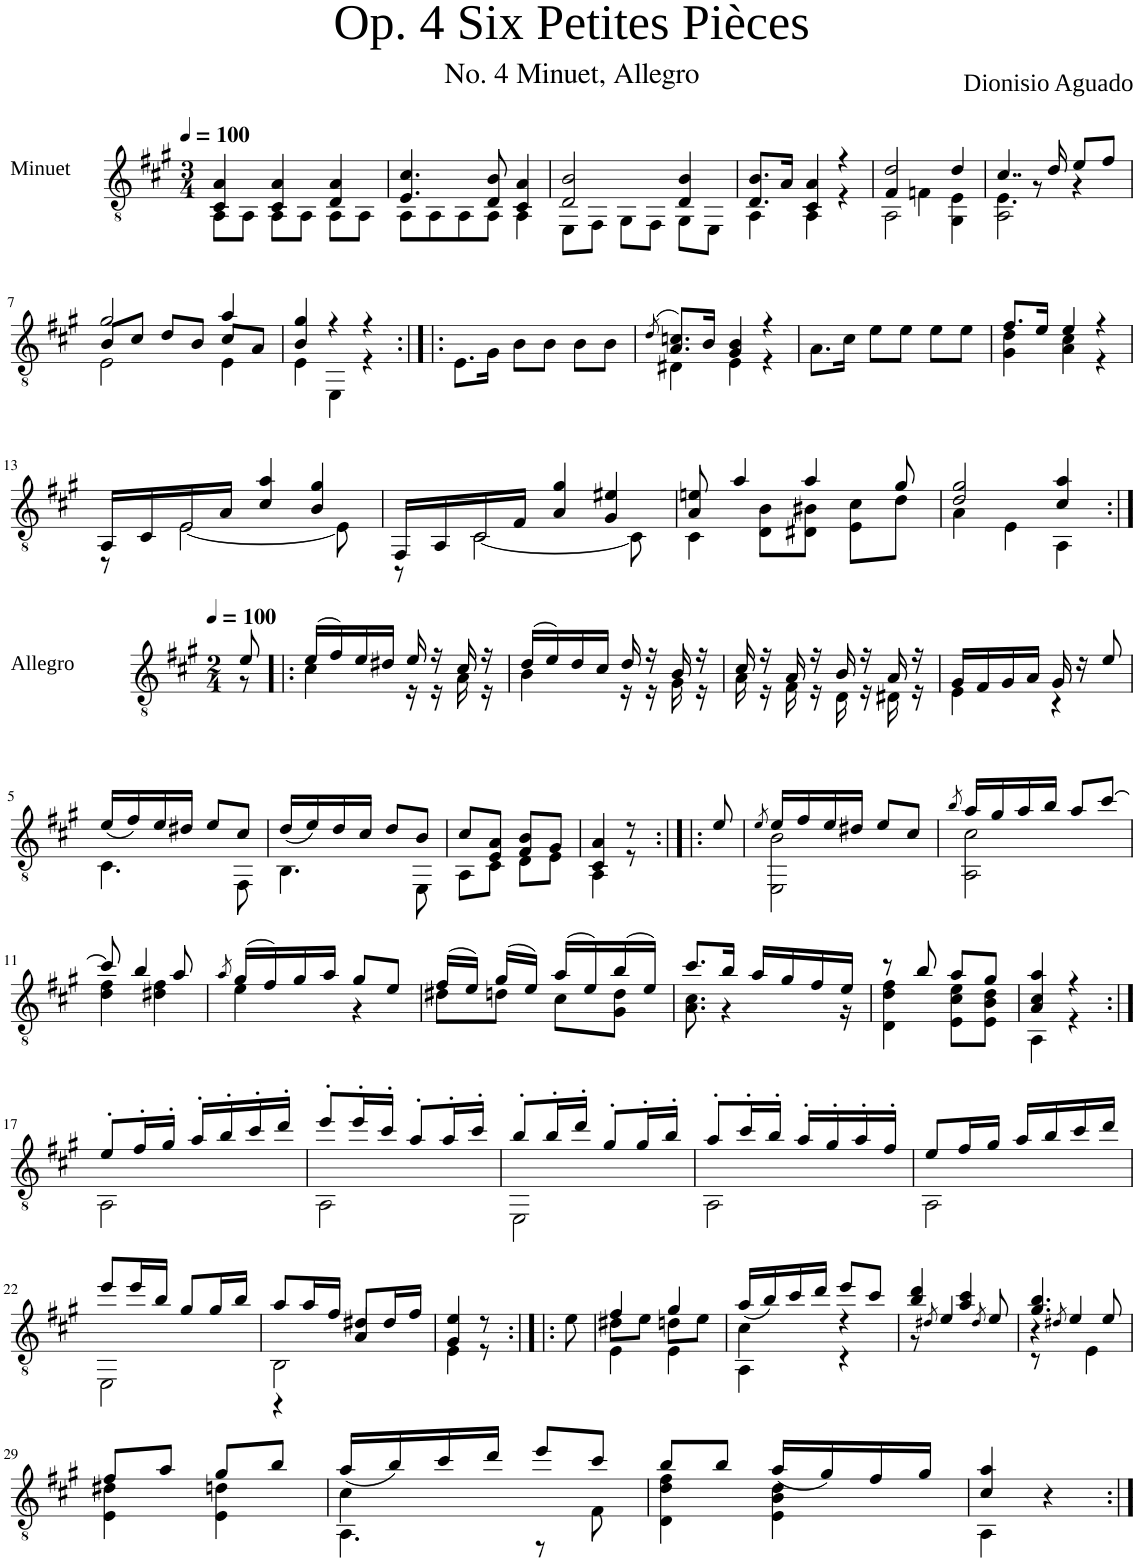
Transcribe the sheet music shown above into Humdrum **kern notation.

**kern
*part1
*staff1
*I"Guitar
*clefGv2
*k[f#c#g#]
*M3/4
*MM100
=1
*^
4C#/ 4A/	8AA\L
.	8AA\J
4C#/ 4A/	8AA\L
.	8AA\J
4D/ 4A/	8AA\L
.	8AA\J
=2	=2
4.E/ 4.c#/	8AA\L
.	8AA\
.	8AA\
8D/ 8B/	8AA\J
4C#/ 4A/	4AA\
=3	=3
2D/ 2B/	8EE\L
.	8FF#\J
.	8GG#\L
.	8FF#\J
4D/ 4B/	8GG#\L
.	8EE\J
=4	=4
8.D/ 8.B/L	4AA\
16A/Jk	.
4C#/ 4A/	4AA\
4r	4r
=5	=5
*	*^
2d/	4F#/	2AA\
.	4Fn\	.
4d/	4E\	4GG#\
=6	=6	=6
4..c#/	4.E\	2AA\
.	8r	.
16d/	.	.
8e/L	4r	4ryy
8f#/J	.	.
!!LO:LB:g=z	!!	!!
=7	=7	=7
2g#/	2E\	8B/L
.	.	8c#/J
.	.	8d/L
.	.	8B/J
4a/	4E\	8c#/L
.	.	8A/J
*	*v	*v
=8	=8
4B/ 4g#/	4E\
4r	4EE\
4r	4r
*v	*v
=9:|!|:
8.E\L
16G#\Jk
8B\L
8B\J
8B\L
8B\J
=10
(8qd/
*^
8.A/ 8.cn/L)	4D#X\
16B/Jk	.
4G#/ 4B/	4E\
4r	4r
*v	*v
=11
8.A\L
16c#\Jk
8e\L
8e\J
8e\L
8e\J
=12
*^
8.f#/L	4G#\ 4d\
16e/Jk	.
4e/	4A\ 4c#\
4r	4r
!!LO:LB:g=z	!!
=13	=13
16AA/LL	8r
16C#/	.
!LO:N:head=open	!LO:N:head=open
16E/	[2E\
16A/JJ	.
4c#/ 4a/	.
4B/ 4g#/	.
.	8E\]
=14	=14
16FF#/LL	8r
16AA/	.
!LO:N:head=open	!
16C#/	[2C#\
16F#/JJ	.
4A/ 4g#/	.
4G#/ 4e#X/	.
.	8C#\]
=15	=15
*	*^
8A/ 8en/	4C#\	2ryy
4a/	.	.
.	8D\ 8B\L	.
4a/	8D#X\ 8B#X\J	.
.	8c#\L	4E\
8g#/	8d\J	.
*	*v	*v
=16	=16
2d/ 2g#/	4A\
.	4E\
4c#/ 4a/	4AA\
!!LO:LB:g=z	!!
=:|!	=:|!
*M2/4	*
*MM100	*
8e/	8r
=1!|:	=1!|:
(16e/LL	4c#\
16f#/)	.
16e/	.
16d#X/JJ	.
16e/	16r
16r	16r
16c#/	16A\
16r	16r
=2	=2
(16d/LL	4B\
16e/)	.
16d/	.
16c#/JJ	.
16d/	16r
16r	16r
16B/	16G#\
16r	16r
=3	=3
16c#/	16A\
16r	16r
16A/	16F#\
16r	16r
16B/	16D\
16r	16r
16A/	16D#X\
16r	16r
=4	=4
16G#/LL	4E\
16F#/	.
16G#/	.
16A/JJ	.
16G#/	4r
16r	.
8e/	.
!!LO:LB:g=z	!!
=5	=5
(<16e/LL	4.C#\
16f#/)	.
16e/	.
16d#X/JJ	.
8e/L	.
8c#/J	8FF#\
=6	=6
(<16d/LL	4.BB\
16e/)	.
16d/	.
16c#/JJ	.
8d/L	.
8B/J	8EE\
=7	=7
8c#/L	8AA\L
8E/ 8A/J	8C#\J
8F#/ 8B/L	8D\L
8G#/J	8E\J
=8	=8
4C#/ 4A/	4AA\
8r	8r
*v	*v
=8X1:|!|:
8e/
=9
8qe/
*^
16e/LL	2EE\ 2B\
16f#/	.
16e/	.
16d#X/JJ	.
8e/L	.
8c#/J	.
=10	=10
8qb/	.
16a/LL	2AA\ 2c#\
16g#/	.
16a/	.
16b/JJ	.
8a/L	.
[8cc#/J	.
!!LO:LB:g=z	!!
=11	=11
8cc#/]	4d\ 4f#\
4b/	.
.	4d#X\ 4f#\
8a/	.
=12	=12
8qa/	.
(16g#/LL	4e\
16f#/)	.
16g#/	.
16a/JJ	.
8g#/L	4r
8e/J	.
=13	=13
(16f#/LL	8d#X\L
16e/JJ)	.
(16g#/LL	8dn\J
16e/JJ)	.
(16a/LL	8c#\L
16e/)	.
(16b/	8G#\ 8d\J
16e/JJ)	.
=14	=14
8.cc#/L	8.A\ 8.c#\
16b/Jk	4r
16a/LL	.
16g#/	.
16f#/	.
16e/JJ	16r
=15	=15
8r	4D\ 4d\ 4f#\
8b/	.
8a/L	8E\ 8c#\ 8e\L
8g#/J	8E\ 8B\ 8d\J
=16	=16
4A/ 4c#/ 4a/	4AA\
4r	4r
!!LO:LB:g=z	!!
=17:|!	=17:|!
8e'/L	2AA\
16f#'/L	.
16g#'/JJ	.
16a'/LL	.
16b'/	.
16cc#'/	.
16dd'/JJ	.
=18	=18
8ee'/L	2AA\
16ee'/L	.
16cc#'/JJ	.
8a'/L	.
16a'/L	.
16cc#'/JJ	.
=19	=19
8b'/L	2EE\
16b'/L	.
16dd'/JJ	.
8g#'/L	.
16g#'/L	.
16b'/JJ	.
=20	=20
8a'/L	2AA\
16cc#'/L	.
16b'/JJ	.
16a'/LL	.
16g#'/	.
16a'/	.
16f#'/JJ	.
=21	=21
8e/L	2AA\
16f#/L	.
16g#/JJ	.
16a/LL	.
16b/	.
16cc#/	.
16dd/JJ	.
!!LO:LB:g=z	!!
=22	=22
8ee/L	2EE\
16ee/L	.
16b/JJ	.
8g#/L	.
16g#/L	.
16b/JJ	.
=23	=23
*	*^
8a/L	2BB\	4r
16a/L	.	.
16f#/JJ	.	.
8d#X/L	.	4A/
16d#/L	.	.
16f#/JJ	.	.
*	*v	*v
=24	=24
4G#/ 4e/	4E\
8r	8r
*v	*v
=24X2:|!|:
8e\
=25
*^
*	*^
4f#/	4E\	8d#X\L
.	.	8e\J
4g#/	4E\	8dn\L
.	.	8e\J
=26	=26	=26
(<16a/LL	4AA\	4c#\
16b/)	.	.
16cc#/	.	.
16dd/JJ	.	.
8ee/L	4r	4r
8cc#/J	.	.
*	*v	*v
=27	=27
4b/ 4dd/	8r
.	8qd#X/
.	4e/
4a/ 4cc#/	.
.	8qd#/
.	8e/
=28	=28
*	*^
4.g#/ 4.b/	4r	8r
.	.	8qd#X/
.	.	4e/
.	4E\	.
8e/	.	8ryy
!!LO:LB:g=z	!!	!!
=29	=29	=29
8f#/L	4E\ 4d#X\	4.ryy
8a/J	.	.
8g#/L	4E\ 4dn\	.
8b/J	.	8ryy
=30	=30	=30
(<16a/LL	4.AA\	4c#\
16b/)	.	.
16cc#/	.	.
16dd/JJ	.	.
8ee/L	.	8r
8cc#/J	8F#\	8ryy
*	*v	*v
=31	=31
8b/L	4D\ 4d\ 4f#\
8b/J	.
(<16a/LL	4E\ 4B\ 4d\
16g#/)	.
16f#/	.
16g#/JJ	.
=32	=32
4c#/ 4a/	4AA\
4r	4ryy
*v	*v
=:|!
*-
